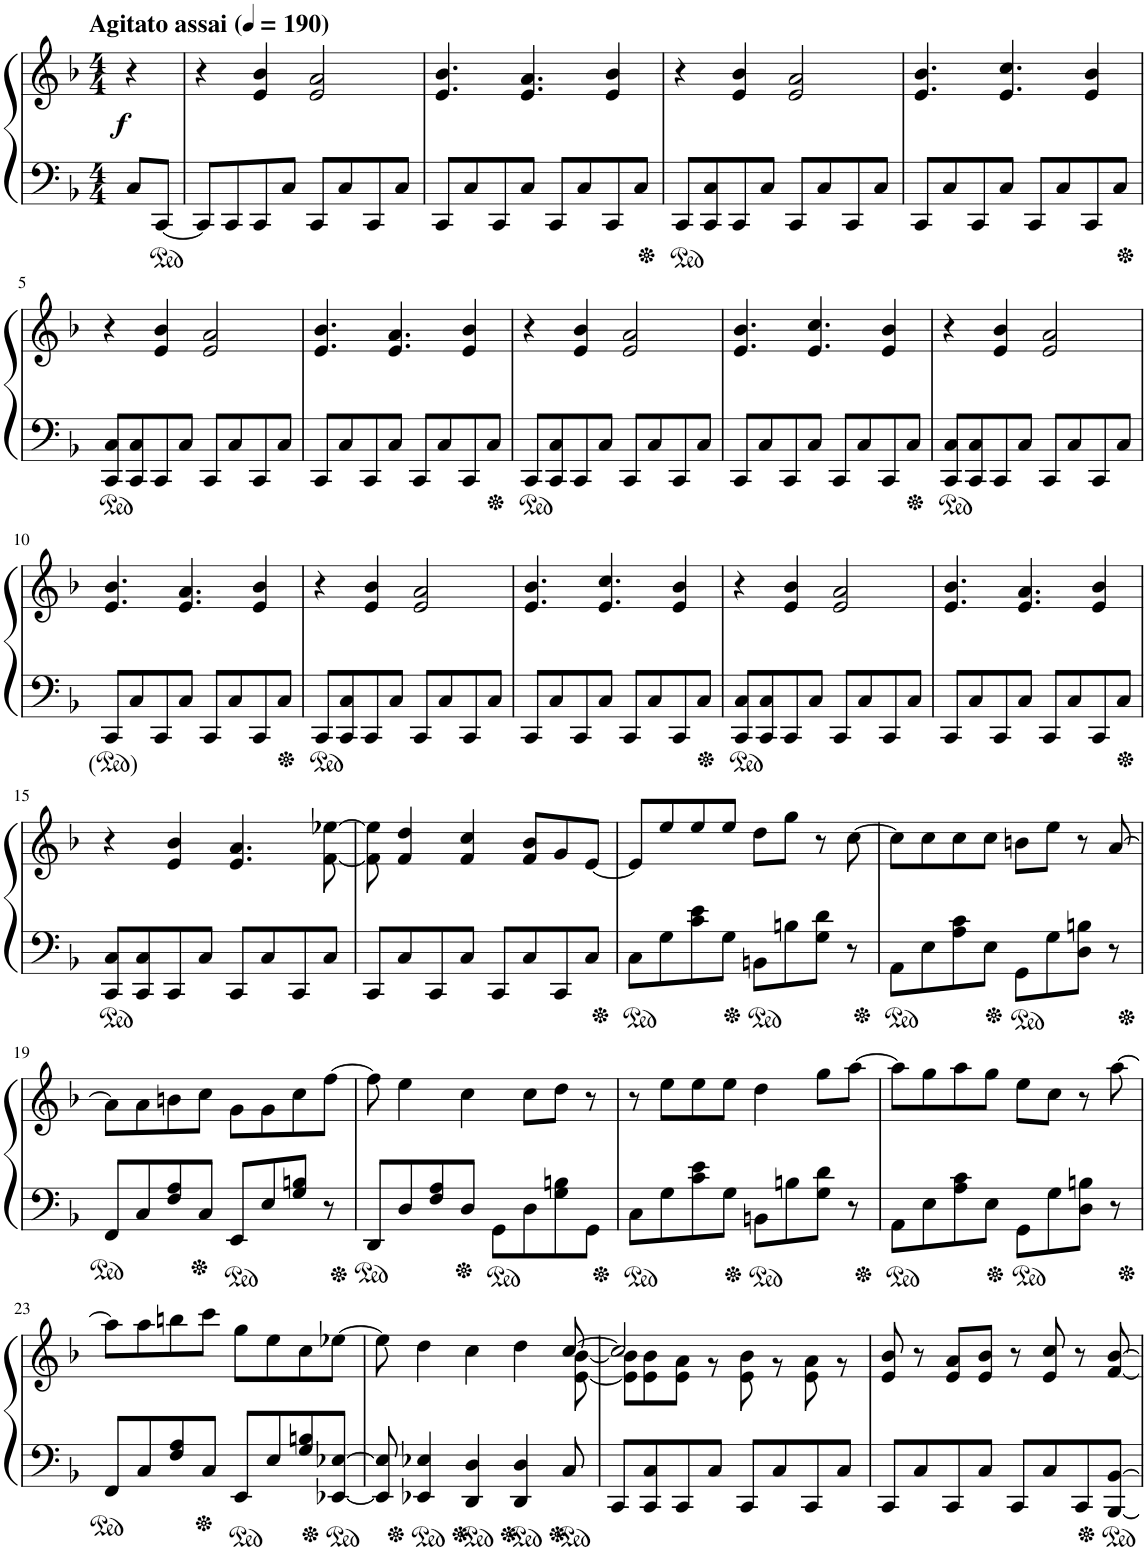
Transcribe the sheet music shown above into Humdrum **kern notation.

**kern	**kern	**dynam
*part1	*part1	*part1
*staff2	*staff1	*staff1/2
*I"Piano	*	*
*I'Pno.	*	*
*clefF4	*clefG2	*
*k[b-]	*k[b-]	*
*M4/4	*M4/4	*
*MM190	*MM190	*
=	=	=
!	!LO:TX:a:B:t=Agitato assai	!
!	!	!LO:DY:a=2
8C/L	4r	f
[8CC/J	.	.
=1	=1	=1
8CC/L]	4r	.
8CC/	.	.
8CC/	4e/ 4b-/	.
8C/J	.	.
8CC/L	2e/ 2a/	.
8C/	.	.
8CC/	.	.
8C/J	.	.
=2	=2	=2
8CC/L	4.e/ 4.b-/	.
8C/	.	.
8CC/	.	.
8C/J	4.e/ 4.a/	.
8CC/L	.	.
8C/	.	.
8CC/	4e/ 4b-/	.
8C/J	.	.
=3	=3	=3
8CC/L	4r	.
8CC/ 8C/	.	.
8CC/	4e/ 4b-/	.
8C/J	.	.
8CC/L	2e/ 2a/	.
8C/	.	.
8CC/	.	.
8C/J	.	.
=4	=4	=4
8CC/L	4.e/ 4.b-/	.
8C/	.	.
8CC/	.	.
8C/J	4.e/ 4.cc/	.
8CC/L	.	.
8C/	.	.
8CC/	4e/ 4b-/	.
8C/J	.	.
!!LO:LB:g=z
=5	=5	=5
8CC/ 8C/L	4r	.
8CC/ 8C/	.	.
8CC/	4e/ 4b-/	.
8C/J	.	.
8CC/L	2e/ 2a/	.
8C/	.	.
8CC/	.	.
8C/J	.	.
=6	=6	=6
8CC/L	4.e/ 4.b-/	.
8C/	.	.
8CC/	.	.
8C/J	4.e/ 4.a/	.
8CC/L	.	.
8C/	.	.
8CC/	4e/ 4b-/	.
8C/J	.	.
=7	=7	=7
8CC/L	4r	.
8CC/ 8C/	.	.
8CC/	4e/ 4b-/	.
8C/J	.	.
8CC/L	2e/ 2a/	.
8C/	.	.
8CC/	.	.
8C/J	.	.
=8	=8	=8
8CC/L	4.e/ 4.b-/	.
8C/	.	.
8CC/	.	.
8C/J	4.e/ 4.cc/	.
8CC/L	.	.
8C/	.	.
8CC/	4e/ 4b-/	.
8C/J	.	.
=9	=9	=9
8CC/ 8C/L	4r	.
8CC/ 8C/	.	.
8CC/	4e/ 4b-/	.
8C/J	.	.
8CC/L	2e/ 2a/	.
8C/	.	.
8CC/	.	.
8C/J	.	.
!!LO:LB:g=z
=10	=10	=10
8CC/L	4.e/ 4.b-/	.
8C/	.	.
8CC/	.	.
8C/J	4.e/ 4.a/	.
8CC/L	.	.
8C/	.	.
8CC/	4e/ 4b-/	.
8C/J	.	.
=11	=11	=11
8CC/L	4r	.
8CC/ 8C/	.	.
8CC/	4e/ 4b-/	.
8C/J	.	.
8CC/L	2e/ 2a/	.
8C/	.	.
8CC/	.	.
8C/J	.	.
=12	=12	=12
8CC/L	4.e/ 4.b-/	.
8C/	.	.
8CC/	.	.
8C/J	4.e/ 4.cc/	.
8CC/L	.	.
8C/	.	.
8CC/	4e/ 4b-/	.
8C/J	.	.
=13	=13	=13
8CC/ 8C/L	4r	.
8CC/ 8C/	.	.
8CC/	4e/ 4b-/	.
8C/J	.	.
8CC/L	2e/ 2a/	.
8C/	.	.
8CC/	.	.
8C/J	.	.
=14	=14	=14
8CC/L	4.e/ 4.b-/	.
8C/	.	.
8CC/	.	.
8C/J	4.e/ 4.a/	.
8CC/L	.	.
8C/	.	.
8CC/	4e/ 4b-/	.
8C/J	.	.
!!LO:LB:g=z
=15	=15	=15
8CC/ 8C/L	4r	.
8CC/ 8C/	.	.
8CC/	4e/ 4b-/	.
8C/J	.	.
8CC/L	4.e/ 4.a/	.
8C/	.	.
8CC/	.	.
8C/J	[8f\ [8ee-X\	.
=16	=16	=16
8CC/L	8f\] 8ee-\]	.
8C/	4f/ 4dd/	.
8CC/	.	.
8C/J	4f/ 4cc/	.
8CC/L	.	.
8C/	8f/ 8b-/L	.
8CC/	8g/	.
8C/J	[8e/J	.
=17	=17	=17
8C\L	8e/L]	.
8G\	8ee/	.
8c\ 8e\	8ee/	.
8G\J	8ee/J	.
8BBn\L	8dd\L	.
8Bn\	8gg\J	.
8G\ 8d\J	8r	.
8r	[8cc\	.
=18	=18	=18
8AA\L	8cc\L]	.
8E\	8cc\	.
8A\ 8c\	8cc\	.
8E\J	8cc\J	.
8GG\L	8bn\L	.
8G\	8ee\J	.
8D\ 8Bn\J	8r	.
8r	[8a/	.
!!LO:LB:g=z
=19	=19	=19
8FF/L	8a\L]	.
8C/	8a\	.
8F/ 8A/	8bn\	.
8C/J	8cc\J	.
8EE/L	8g\L	.
8E/	8g\	.
8G/ 8Bn/J	8cc\	.
8r	[8ff\J	.
=20	=20	=20
8DD/L	8ff\]	.
8D/	4ee\	.
8F/ 8A/	.	.
8D/J	4cc\	.
8GG\L	.	.
8D\	8cc\L	.
8G\ 8Bn\	8dd\J	.
8GG\J	8r	.
=21	=21	=21
8C\L	8r	.
8G\	8ee\L	.
8c\ 8e\	8ee\	.
8G\J	8ee\J	.
8BBn\L	4dd\	.
8Bn\	.	.
8G\ 8d\J	8gg\L	.
8r	[8aa\J	.
=22	=22	=22
8AA\L	8aa\L]	.
8E\	8gg\	.
8A\ 8c\	8aa\	.
8E\J	8gg\J	.
8GG\L	8ee\L	.
8G\	8cc\J	.
8D\ 8Bn\J	8r	.
8r	[8aa\	.
!!LO:LB:g=z
=23	=23	=23
8FF/L	8aa\L]	.
8C/	8aa\	.
8F/ 8A/	8bbn\	.
8C/J	8ccc\J	.
8EE/L	8gg\L	.
8E/	8ee\	.
8G/ 8Bn/	8cc\	.
[8EE-X/ [8E-X/J	[8ee-X\J	.
=24	=24	=24
*	*^	*
8EE-/] 8E-/]	8ee-\]	2.ryy	.
4EE-X/ 4E-X/	4dd\	.	.
4DD/ 4D/	4cc\	.	.
4DD/ 4D/	4dd\	.	.
.	.	8ryy	.
8C/	[8cc/	[8e\ [8b-\	.
=25	=25	=25	=25
8CC/L	2cc/]	8e\] 8b-\]L	.
8CC/ 8C/	.	8e\ 8b-\	.
8CC/	.	8e\ 8a\J	.
8C/J	.	8r	.
8CC/L	2ryy	8e\ 8b-\	.
8C/	.	8r	.
8CC/	.	8e\ 8a\	.
8C/J	.	8r	.
*	*v	*v	*
=26	=26	=26
8CC/L	8e/ 8b-/	.
8C/	8r	.
8CC/	8e/ 8a/L	.
8C/J	8e/ 8b-/J	.
8CC/L	8r	.
8C/	8e/ 8cc/	.
8CC/	8r	.
[8BBB-/ [8BB-/J	[8f/ [8b-/	.
=	=	=
*-	*-	*-
